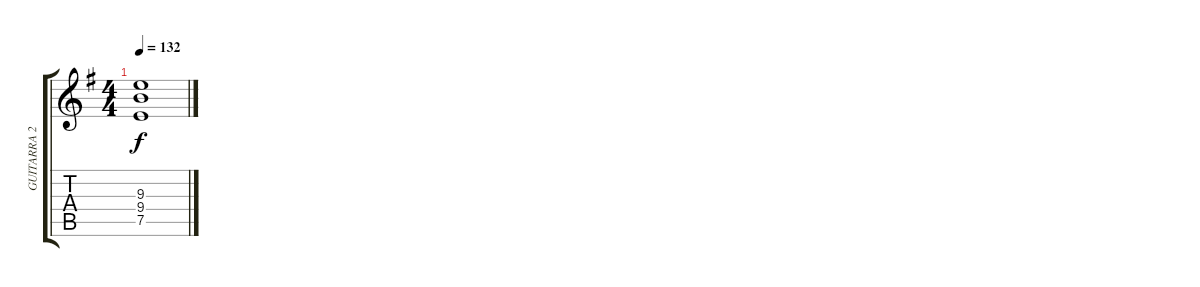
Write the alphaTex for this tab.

\track ("GUITARRA 2" "GUITARRA 2") {instrument overdrivenguitar}
\staff {score tabs}
\tuning (E4 B3 G3 D3 A2 E2) {hide}
\ts (4 4)
\tempo 132
\clef g2
\ks eminor
(9.3{t} 9.4{t} 7.5{t}).1{dy f}
